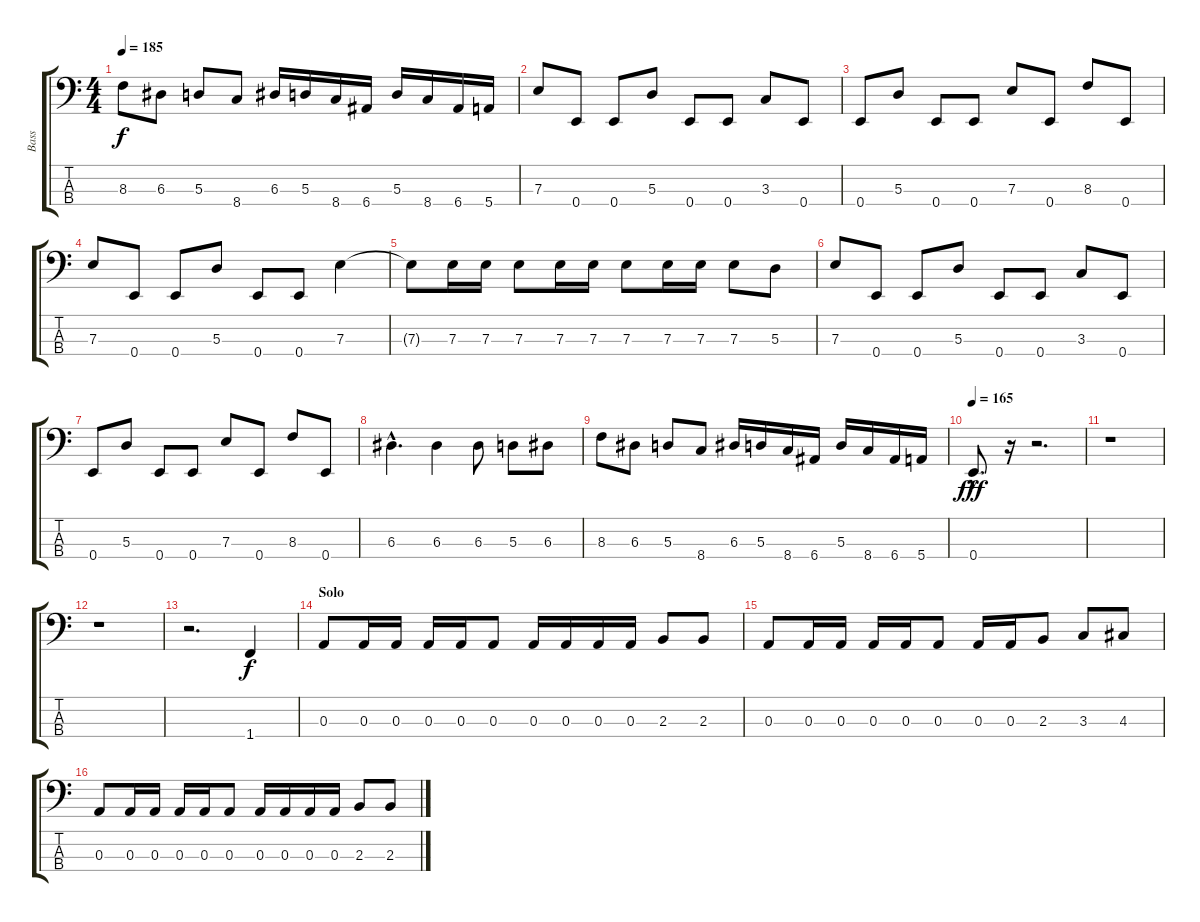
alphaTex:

\track ("Bass" "Bass") {instrument electricbassfinger}
\staff {score tabs}
\tuning (G2 D2 A1 E1) {hide}
\ts (4 4)
\tempo 185
\clef f4
\ks c
8.3.8{dy f} 6.3.8 5.3.8 8.4.8 6.3.16 5.3.16 8.4.16 6.4.16 5.3.16 8.4.16 6.4.16 5.4.16 |
7.3.8 0.4.8 0.4.8 5.3.8 0.4.8 0.4.8 3.3.8 0.4.8 |
0.4.8 5.3.8 0.4.8 0.4.8 7.3.8 0.4.8 8.3.8 0.4.8 |
7.3.8 0.4.8 0.4.8 5.3.8 0.4.8 0.4.8 7.3.4 |
7.3{t}.8 7.3.16 7.3.16 7.3.8 7.3.16 7.3.16 7.3.8 7.3.16 7.3.16 7.3.8 5.3.8 |
7.3.8 0.4.8 0.4.8 5.3.8 0.4.8 0.4.8 3.3.8 0.4.8 |
0.4.8 5.3.8 0.4.8 0.4.8 7.3.8 0.4.8 8.3.8 0.4.8 |
6.3{hac}.4{d} 6.3.4 6.3.8 5.3.8 6.3.8 |
8.3.8 6.3.8 5.3.8 8.4.8 6.3.16 5.3.16 8.4.16 6.4.16 5.3.16 8.4.16 6.4.16 5.4.16 |
\tempo 165
0.4{hac}.8{d dy fff} r.16 r.2{d} |
r.1 |
r.1 |
r.2{d} 1.4.4{dy f} |
\section ("" "Solo")
0.3.8 0.3.16 0.3.16 0.3.16 0.3.16 0.3.8 0.3.16 0.3.16 0.3.16 0.3.16 2.3.8 2.3.8 |
0.3.8 0.3.16 0.3.16 0.3.16 0.3.16 0.3.8 0.3.16 0.3.16 2.3.8 3.3.8 4.3.8 |
0.3.8 0.3.16 0.3.16 0.3.16 0.3.16 0.3.8 0.3.16 0.3.16 0.3.16 0.3.16 2.3.8 2.3.8
